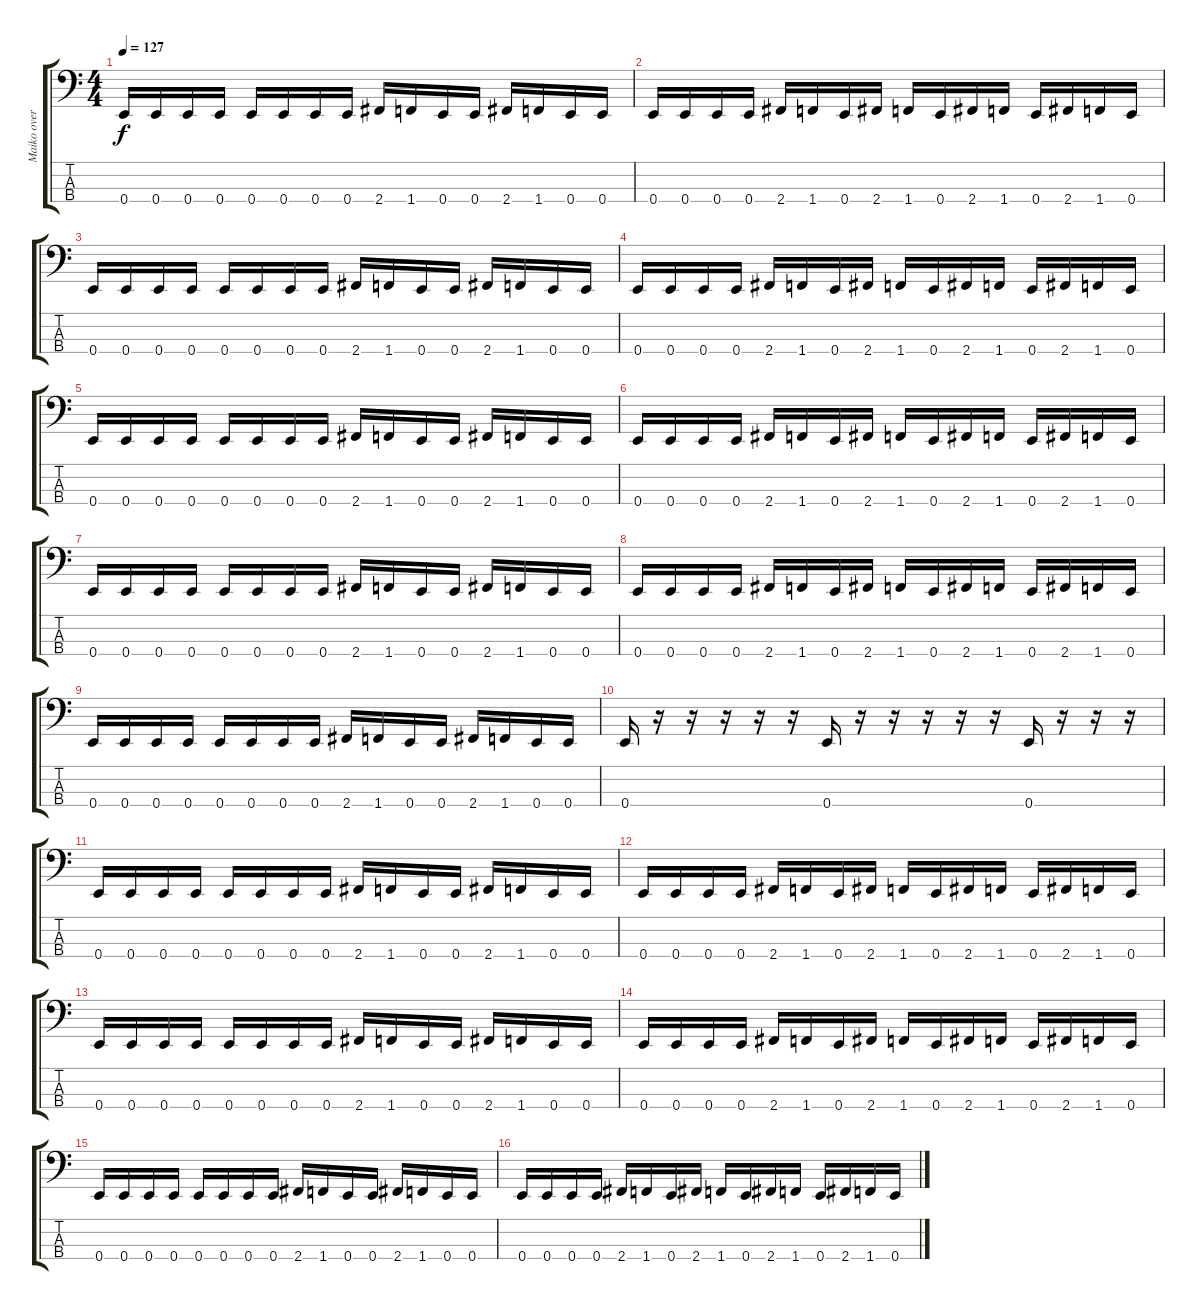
\track ("Maiko overdub" "Maiko over") {instrument slapbass2}
\staff {score tabs}
\tuning (G2 D2 A1 E1) {hide}
\ts (4 4)
\tempo 127
\clef f4
\ks c
0.4.16{dy f instrument slapbass2} 0.4.16 0.4.16 0.4.16 0.4.16 0.4.16 0.4.16 0.4.16 2.4.16 1.4.16 0.4.16 0.4.16 2.4.16 1.4.16 0.4.16 0.4.16 |
0.4.16 0.4.16 0.4.16 0.4.16 2.4.16 1.4.16 0.4.16 2.4.16 1.4.16 0.4.16 2.4.16 1.4.16 0.4.16 2.4.16 1.4.16 0.4.16 |
0.4.16 0.4.16 0.4.16 0.4.16 0.4.16 0.4.16 0.4.16 0.4.16 2.4.16 1.4.16 0.4.16 0.4.16 2.4.16 1.4.16 0.4.16 0.4.16 |
0.4.16 0.4.16 0.4.16 0.4.16 2.4.16 1.4.16 0.4.16 2.4.16 1.4.16 0.4.16 2.4.16 1.4.16 0.4.16 2.4.16 1.4.16 0.4.16 |
0.4.16 0.4.16 0.4.16 0.4.16 0.4.16 0.4.16 0.4.16 0.4.16 2.4.16 1.4.16 0.4.16 0.4.16 2.4.16 1.4.16 0.4.16 0.4.16 |
0.4.16 0.4.16 0.4.16 0.4.16 2.4.16 1.4.16 0.4.16 2.4.16 1.4.16 0.4.16 2.4.16 1.4.16 0.4.16 2.4.16 1.4.16 0.4.16 |
0.4.16 0.4.16 0.4.16 0.4.16 0.4.16 0.4.16 0.4.16 0.4.16 2.4.16 1.4.16 0.4.16 0.4.16 2.4.16 1.4.16 0.4.16 0.4.16 |
0.4.16 0.4.16 0.4.16 0.4.16 2.4.16 1.4.16 0.4.16 2.4.16 1.4.16 0.4.16 2.4.16 1.4.16 0.4.16 2.4.16 1.4.16 0.4.16 |
0.4.16 0.4.16 0.4.16 0.4.16 0.4.16 0.4.16 0.4.16 0.4.16 2.4.16 1.4.16 0.4.16 0.4.16 2.4.16 1.4.16 0.4.16 0.4.16 |
0.4.16 r.16 r.16 r.16 r.16 r.16 0.4.16 r.16 r.16 r.16 r.16 r.16 0.4.16 r.16 r.16 r.16 |
0.4.16 0.4.16 0.4.16 0.4.16 0.4.16 0.4.16 0.4.16 0.4.16 2.4.16 1.4.16 0.4.16 0.4.16 2.4.16 1.4.16 0.4.16 0.4.16 |
0.4.16 0.4.16 0.4.16 0.4.16 2.4.16 1.4.16 0.4.16 2.4.16 1.4.16 0.4.16 2.4.16 1.4.16 0.4.16 2.4.16 1.4.16 0.4.16 |
0.4.16 0.4.16 0.4.16 0.4.16 0.4.16 0.4.16 0.4.16 0.4.16 2.4.16 1.4.16 0.4.16 0.4.16 2.4.16 1.4.16 0.4.16 0.4.16 |
0.4.16 0.4.16 0.4.16 0.4.16 2.4.16 1.4.16 0.4.16 2.4.16 1.4.16 0.4.16 2.4.16 1.4.16 0.4.16 2.4.16 1.4.16 0.4.16 |
0.4.16 0.4.16 0.4.16 0.4.16 0.4.16 0.4.16 0.4.16 0.4.16 2.4.16 1.4.16 0.4.16 0.4.16 2.4.16 1.4.16 0.4.16 0.4.16 |
0.4.16 0.4.16 0.4.16 0.4.16 2.4.16 1.4.16 0.4.16 2.4.16 1.4.16 0.4.16 2.4.16 1.4.16 0.4.16 2.4.16 1.4.16 0.4.16
